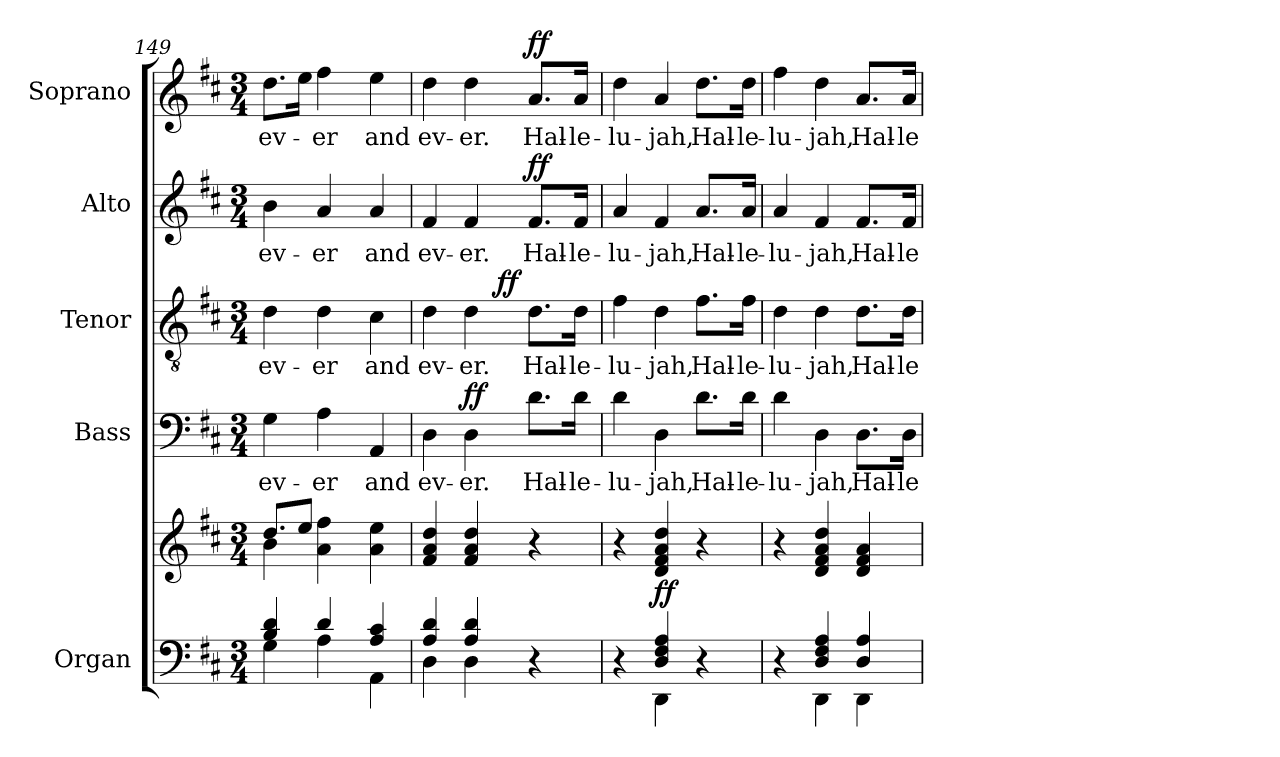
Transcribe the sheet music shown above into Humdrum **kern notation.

**kern	**kern	**dynam	**kern	**text	**dynam	**kern	**text	**dynam	**kern	**text	**dynam	**kern	**text	**dynam
*part5	*part5	*part5	*part4	*part4	*part4	*part3	*part3	*part3	*part2	*part2	*part2	*part1	*part1	*part1
*staff6	*staff5	*staff5/6	*staff4	*staff4	*staff4	*staff3	*staff3	*staff3	*staff2	*staff2	*staff2	*staff1	*staff1	*staff1
*I"Organ	*	*	*I"Bass	*	*	*I"Tenor	*	*	*I"Alto	*	*	*I"Soprano	*	*
*I'Org.	*	*	*I'B.	*	*	*I'T.	*	*	*I'A.	*	*	*I'S.	*	*
*clefF4	*clefG2	*	*clefF4	*	*	*clefGv2	*	*	*clefG2	*	*	*clefG2	*	*
*	*	*	*	*	*	*ITrd7c12	*	*	*	*	*	*	*	*
*k[f#c#]	*k[f#c#]	*	*k[f#c#]	*	*	*k[f#c#]	*	*	*k[f#c#]	*	*	*k[f#c#]	*	*
*D:	*D:	*	*D:	*	*	*D:	*	*	*D:	*	*	*D:	*	*
*M3/4	*M3/4	*	*M3/4	*	*	*M3/4	*	*	*M3/4	*	*	*M3/4	*	*
=149	=149	=149	=149	=149	=149	=149	=149	=149	=149	=149	=149	=149	=149	=149
*^	*^	*	*	*	*	*	*	*	*	*	*	*	*	*
!	!	!	!	!	!	!LO:LY:b:color=#000000	!	!	!	!	!	!	!	!	!	!
!	!	!	!	!	!	!	!	!	!LO:LY:b:color=#000000	!	!	!	!	!	!	!
!	!	!	!	!	!	!	!	!	!	!	!	!LO:LY:b:color=#000000	!	!	!	!
!	!	!	!	!	!	!	!	!	!	!	!	!	!	!	!LO:LY:b:color=#000000	!
4Bi/ 4di	4Gi\	8.ddi/L	4bi\	.	4Gi\	ev-	.	4Di\	ev-	.	4bi\	ev-	.	8.ddi\L	ev-	.
.	.	8eei/J	.	.	.	.	.	.	.	.	.	.	.	16eei\Jk	.	.
!	!	!	!	!	!	!LO:LY:b:color=#000000	!	!	!	!	!	!	!	!	!	!
!	!	!	!	!	!	!	!	!	!LO:LY:b:color=#000000	!	!	!	!	!	!	!
!	!	!	!	!	!	!	!	!	!	!	!	!LO:LY:b:color=#000000	!	!	!	!
!	!	!	!	!	!	!	!	!	!	!	!	!	!	!	!LO:LY:b:color=#000000	!
4di/	4Ai\	.	4ai\ 4ff#i	.	4Ai\	-er	.	4Di\	-er	.	4ai/	-er	.	4ff#i\	-er	.
.	.	4..ryy	.	.	.	.	.	.	.	.	.	.	.	.	.	.
!	!	!	!	!	!	!LO:LY:b:color=#000000	!	!	!	!	!	!	!	!	!	!
!	!	!	!	!	!	!	!	!	!LO:LY:b:color=#000000	!	!	!	!	!	!	!
!	!	!	!	!	!	!	!	!	!	!	!	!LO:LY:b:color=#000000	!	!	!	!
!	!	!	!	!	!	!	!	!	!	!	!	!	!	!	!LO:LY:b:color=#000000	!
4Ai/ 4c#i	4AAi\	.	4ai\ 4eei	.	4AAi/	and	.	4C#i\	and	.	4ai/	and	.	4eei\	and	.
*	*	*v	*v	*	*	*	*	*	*	*	*	*	*	*	*	*
=150	=150	=150	=150	=150	=150	=150	=150	=150	=150	=150	=150	=150	=150	=150	=150
*	*	*^	*	*	*	*	*	*	*	*	*	*	*	*	*
!	!	!	!	!	!	!LO:LY:b:color=#000000	!	!	!	!	!	!	!	!	!	!
*	*	*v	*v	*	*	*	*	*	*	*	*	*	*	*	*	*
*	*	*^	*	*	*	*	*	*	*	*	*	*	*	*	*
!	!	!	!	!	!	!	!	!	!LO:LY:b:color=#000000	!	!	!	!	!	!	!
*	*	*v	*v	*	*	*	*	*	*	*	*	*	*	*	*	*
*	*	*^	*	*	*	*	*	*	*	*	*	*	*	*	*
!	!	!	!	!	!	!	!	!	!	!	!	!LO:LY:b:color=#000000	!	!	!	!
*	*	*v	*v	*	*	*	*	*	*	*	*	*	*	*	*	*
*	*	*^	*	*	*	*	*	*	*	*	*	*	*	*	*
!	!	!	!	!	!	!	!	!	!	!	!	!	!	!	!LO:LY:b:color=#000000	!
*	*	*v	*v	*	*	*	*	*^	*	*	*	*	*	*	*	*
4Ai/ 4di	4Di\	4f#i/ 4ai 4ddi	.	4Di\	ev-	.	4Di\	4ryy	ev-	.	4f#i/	ev-	.	4ddi\	ev-	.
!	!	!	!	!	!LO:LY:b:color=#000000	!	!	!	!	!	!	!	!	!	!	!
!	!	!	!	!	!	!	!	!	!LO:LY:b:color=#000000	!	!	!	!	!	!	!
!	!	!	!	!	!	!	!	!	!	!	!	!LO:LY:b:color=#000000	!	!	!	!
!	!	!	!	!	!	!	!	!	!	!	!	!	!	!	!LO:LY:b:color=#000000	!
4Ai/ 4di	4Di\	4f#i/ 4ai 4ddi	.	4Di\	-er.	ff	4Di\	16ryy	-er.	.	4f#i/	-er.	.	4ddi\	-er.	.
.	.	.	.	.	.	.	.	32ryy	.	.	.	.	.	.	.	.
.	.	.	.	.	.	.	.	256ryy	.	.	.	.	.	.	.	.
.	.	.	.	.	.	.	.	1024ryy	.	.	.	.	.	.	.	.
.	.	.	.	.	.	.	.	4ryy	.	ff	.	.	.	.	.	.
!	!	!	!	!	!LO:LY:b:color=#000000	!	!	!	!	!	!	!	!	!	!	!
!	!	!	!	!	!	!	!	!	!LO:LY:b:color=#000000	!	!	!	!	!	!	!
!	!	!	!	!	!	!	!	!	!	!	!	!LO:LY:b:color=#000000	!	!	!	!
!	!	!	!	!	!	!	!	!	!	!	!	!	!	!	!LO:LY:b:color=#000000	!
4ryy	4r	4r	.	8.di\L	Hal-	.	8.Di\L	.	Hal-	.	8.f#i/L	Hal-	ff	8.ai/L	Hal-	ff
.	.	.	.	.	.	.	.	8ryy	.	.	.	.	.	.	.	.
!	!	!	!	!	!LO:LY:b:color=#000000	!	!	!	!	!	!	!	!	!	!	!
!	!	!	!	!	!	!	!	!	!LO:LY:b:color=#000000	!	!	!	!	!	!	!
!	!	!	!	!	!	!	!	!	!	!	!	!LO:LY:b:color=#000000	!	!	!	!
!	!	!	!	!	!	!	!	!	!	!	!	!	!	!	!LO:LY:b:color=#000000	!
.	.	.	.	16di\Jk	-le-	.	16Di\Jk	.	-le-	.	16f#i/Jk	-le-	.	16ai/Jk	-le-	.
.	.	.	.	.	.	.	.	64ryy	.	.	.	.	.	.	.	.
.	.	.	.	.	.	.	.	128ryy	.	.	.	.	.	.	.	.
.	.	.	.	.	.	.	.	512.ryy	.	.	.	.	.	.	.	.
*	*	*	*	*	*	*	*v	*v	*	*	*	*	*	*	*	*
=151	=151	=151	=151	=151	=151	=151	=151	=151	=151	=151	=151	=151	=151	=151	=151
*	*	*	*	*	*	*	*^	*	*	*	*	*	*	*	*
!	!	!	!	!	!LO:LY:b:color=#000000	!	!	!	!	!	!	!	!	!	!	!
*	*	*	*	*	*	*	*v	*v	*	*	*	*	*	*	*	*
*	*	*	*	*	*	*	*^	*	*	*	*	*	*	*	*
!	!	!	!	!	!	!	!	!	!LO:LY:b:color=#000000	!	!	!	!	!	!	!
*	*	*	*	*	*	*	*v	*v	*	*	*	*	*	*	*	*
*	*	*	*	*	*	*	*^	*	*	*	*	*	*	*	*
!	!	!	!	!	!	!	!	!	!	!	!	!LO:LY:b:color=#000000	!	!	!	!
*	*	*	*	*	*	*	*v	*v	*	*	*	*	*	*	*	*
*	*	*	*	*	*	*	*^	*	*	*	*	*	*	*	*
!	!	!	!	!	!	!	!	!	!	!	!	!	!	!	!LO:LY:b:color=#000000	!
*	*	*	*	*	*	*	*v	*v	*	*	*	*	*	*	*	*
4r	4ryy	4r	.	4di\	-lu-	.	4F#i\	-lu-	.	4ai/	-lu-	.	4ddi\	-lu-	.
!	!	!	!	!	!LO:LY:b:color=#000000	!	!	!	!	!	!	!	!	!	!
!	!	!	!	!	!	!	!	!LO:LY:b:color=#000000	!	!	!	!	!	!	!
!	!	!	!	!	!	!	!	!	!	!	!LO:LY:b:color=#000000	!	!	!	!
!	!	!	!	!	!	!	!	!	!	!	!	!	!	!LO:LY:b:color=#000000	!
4Di/ 4F#i 4Ai	4DDi\	4di/ 4f#i 4ai 4ddi	ff	4Di\	-jah,	.	4Di\	-jah,	.	4f#i/	-jah,	.	4ai/	-jah,	.
!	!	!	!	!	!LO:LY:b:color=#000000	!	!	!	!	!	!	!	!	!	!
!	!	!	!	!	!	!	!	!LO:LY:b:color=#000000	!	!	!	!	!	!	!
!	!	!	!	!	!	!	!	!	!	!	!LO:LY:b:color=#000000	!	!	!	!
!	!	!	!	!	!	!	!	!	!	!	!	!	!	!LO:LY:b:color=#000000	!
4r	4ryy	4r	.	8.di\L	Hal-	.	8.F#i\L	Hal-	.	8.ai/L	Hal-	.	8.ddi\L	Hal-	.
!	!	!	!	!	!LO:LY:b:color=#000000	!	!	!	!	!	!	!	!	!	!
!	!	!	!	!	!	!	!	!LO:LY:b:color=#000000	!	!	!	!	!	!	!
!	!	!	!	!	!	!	!	!	!	!	!LO:LY:b:color=#000000	!	!	!	!
!	!	!	!	!	!	!	!	!	!	!	!	!	!	!LO:LY:b:color=#000000	!
.	.	.	.	16di\Jk	-le-	.	16F#i\Jk	-le-	.	16ai/Jk	-le-	.	16ddi\Jk	-le-	.
=152	=152	=152	=152	=152	=152	=152	=152	=152	=152	=152	=152	=152	=152	=152	=152
!	!	!	!	!	!LO:LY:b:color=#000000	!	!	!	!	!	!	!	!	!	!
!	!	!	!	!	!	!	!	!LO:LY:b:color=#000000	!	!	!	!	!	!	!
!	!	!	!	!	!	!	!	!	!	!	!LO:LY:b:color=#000000	!	!	!	!
!	!	!	!	!	!	!	!	!	!	!	!	!	!	!LO:LY:b:color=#000000	!
4r	4ryy	4r	.	4di\	-lu-	.	4Di\	-lu-	.	4ai/	-lu-	.	4ff#i\	-lu-	.
!	!	!	!	!	!LO:LY:b:color=#000000	!	!	!	!	!	!	!	!	!	!
!	!	!	!	!	!	!	!	!LO:LY:b:color=#000000	!	!	!	!	!	!	!
!	!	!	!	!	!	!	!	!	!	!	!LO:LY:b:color=#000000	!	!	!	!
!	!	!	!	!	!	!	!	!	!	!	!	!	!	!LO:LY:b:color=#000000	!
4Di/ 4F#i 4Ai	4DDi\	4di/ 4f#i 4ai 4ddi	.	4Di\	-jah,	.	4Di\	-jah,	.	4f#i/	-jah,	.	4ddi\	-jah,	.
!	!	!	!	!	!LO:LY:b:color=#000000	!	!	!	!	!	!	!	!	!	!
!	!	!	!	!	!	!	!	!LO:LY:b:color=#000000	!	!	!	!	!	!	!
!	!	!	!	!	!	!	!	!	!	!	!LO:LY:b:color=#000000	!	!	!	!
!	!	!	!	!	!	!	!	!	!	!	!	!	!	!LO:LY:b:color=#000000	!
4Di/ 4Ai	4DDi\	4di/ 4f#i 4ai	.	8.Di\L	Hal-	.	8.Di\L	Hal-	.	8.f#i/L	Hal-	.	8.ai/L	Hal-	.
!	!	!	!	!	!LO:LY:b:color=#000000	!	!	!	!	!	!	!	!	!	!
!	!	!	!	!	!	!	!	!LO:LY:b:color=#000000	!	!	!	!	!	!	!
!	!	!	!	!	!	!	!	!	!	!	!LO:LY:b:color=#000000	!	!	!	!
!	!	!	!	!	!	!	!	!	!	!	!	!	!	!LO:LY:b:color=#000000	!
.	.	.	.	16Di\Jk	-le-	.	16Di\Jk	-le-	.	16f#i/Jk	-le-	.	16ai/Jk	-le-	.
*v	*v	*	*	*	*	*	*	*	*	*	*	*	*	*	*
=	=	=	=	=	=	=	=	=	=	=	=	=	=	=
*-	*-	*-	*-	*-	*-	*-	*-	*-	*-	*-	*-	*-	*-	*-
